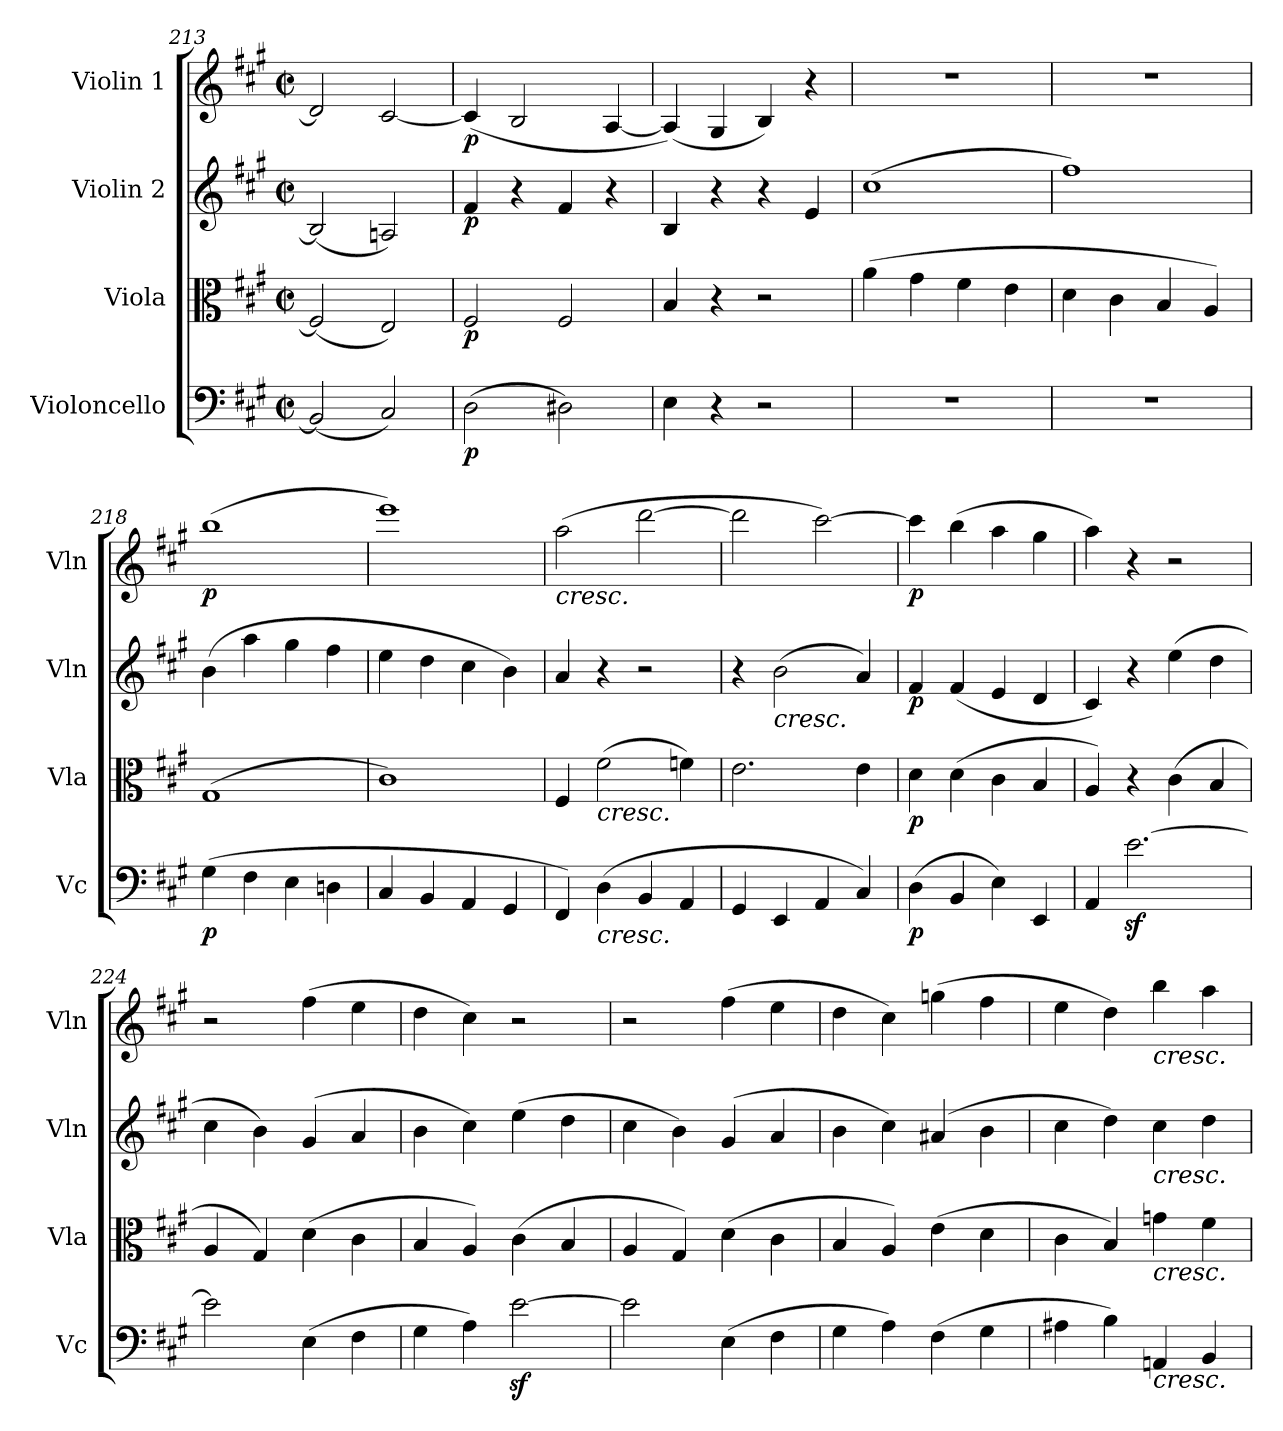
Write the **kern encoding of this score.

**kern	**dynam	**kern	**dynam	**kern	**dynam	**kern	**dynam
*part4	*part4	*part3	*part3	*part2	*part2	*part1	*part1
*staff4	*staff4	*staff3	*staff3	*staff2	*staff2	*staff1	*staff1
*I"Violoncello	*	*I"Viola	*	*I"Violin 2	*	*I"Violin 1	*
*I'Vc	*	*I'Vla	*	*I'Vln	*	*I'Vln	*
*clefF4	*	*clefC3	*	*clefG2	*	*clefG2	*
*k[f#c#g#]	*	*k[f#c#g#]	*	*k[f#c#g#]	*	*k[f#c#g#]	*
*M2/2	*	*M2/2	*	*M2/2	*	*M2/2	*
*met(c|)	*	*met(c|)	*	*met(c|)	*	*met(c|)	*
=213	=213	=213	=213	=213	=213	=213	=213
(2BB/]	.	(2F#/]	.	(2B/]	.	2d/]	.
2C#/)	.	2E/)	.	2An/)	.	[2c#/	.
=214	=214	=214	=214	=214	=214	=214	=214
!	!LO:DY:b	!	!LO:DY:b	!	!LO:DY:b	!	!LO:DY:b
(2D\	p	2F#/	p	4f#/	p	(4c#/]	p
.	.	.	.	4r	.	2B/	.
2D#X\)	.	2F#/	.	4f#/	.	.	.
.	.	.	.	4r	.	[4A/	.
=215	=215	=215	=215	=215	=215	=215	=215
4E\	.	4B/	.	4B/	.	(4A/])	.
4r	.	4r	.	4r	.	4G#/	.
2r	.	2r	.	4r	.	4B/)	.
.	.	.	.	4e/	.	4r	.
!!LO:LB:g=z
=216	=216	=216	=216	=216	=216	=216	=216
1r	.	(4a\	.	(1cc#	.	1r	.
.	.	4g#\	.	.	.	.	.
.	.	4f#\	.	.	.	.	.
.	.	4e\	.	.	.	.	.
=217	=217	=217	=217	=217	=217	=217	=217
1r	.	4d\	.	1ff#)	.	1r	.
.	.	4c#\	.	.	.	.	.
.	.	4B/	.	.	.	.	.
.	.	4A/)	.	.	.	.	.
=218	=218	=218	=218	=218	=218	=218	=218
!	!LO:DY:b	!	!	!	!	!	!LO:DY:b
(4G#\	p	(1G#	.	(4b\	.	(1bb	p
4F#\	.	.	.	4aa\	.	.	.
4E\	.	.	.	4gg#\	.	.	.
4Dn\	.	.	.	4ff#\	.	.	.
=219	=219	=219	=219	=219	=219	=219	=219
4C#/	.	1c#)	.	4ee\	.	1eee)	.
4BB/	.	.	.	4dd\	.	.	.
4AA/	.	.	.	4cc#\	.	.	.
4GG#/	.	.	.	4b\)	.	.	.
=220	=220	=220	=220	=220	=220	=220	=220
!	!	!	!	!	!	!LO:TX:b:i:t=cresc.	!
4FF#/)	.	4F#/	.	4a/	.	(2aa\	.
!	!	!LO:TX:b:i:t=cresc.	!	!	!	!	!
!LO:TX:b:i:t=cresc.	!	!	!	!	!	!	!
(4D\	.	(2f#\	.	4r	.	.	.
4BB/	.	.	.	2r	.	[2ddd\	.
4AA/	.	4fn\)	.	.	.	.	.
=221	=221	=221	=221	=221	=221	=221	=221
4GG#/	.	2.e\	.	4r	.	2ddd\]	.
!	!	!	!	!LO:TX:b:i:t=cresc.	!	!	!
4EE/	.	.	.	(2b\	.	.	.
4AA/	.	.	.	.	.	[2ccc#\)	.
4C#/)	.	4e\	.	4a/)	.	.	.
=222	=222	=222	=222	=222	=222	=222	=222
!	!LO:DY:b	!	!LO:DY:b	!	!LO:DY:b	!	!LO:DY:b
(4D\	p	4d\	p	4f#/	p	4ccc#\]	p
4BB/	.	(4d\	.	(4f#/	.	(4bb\	.
4E\)	.	4c#\	.	4e/	.	4aa\	.
4EE/	.	4B/	.	4d/	.	4gg#\	.
=223	=223	=223	=223	=223	=223	=223	=223
4AA/	.	4A/)	.	4c#/)	.	4aa\)	.
[2.ez<\	.	4r	.	4r	.	4r	.
.	.	(4c#\	.	(4ee\	.	2r	.
.	.	4B/	.	4dd\	.	.	.
=224	=224	=224	=224	=224	=224	=224	=224
2e\]	.	4A/	.	4cc#\	.	2r	.
.	.	4G#/)	.	4b\)	.	.	.
(4E\	.	(4d\	.	(4g#/	.	(4ff#\	.
4F#\	.	4c#\	.	4a/	.	4ee\	.
!!LO:LB:g=z
=225	=225	=225	=225	=225	=225	=225	=225
4G#\	.	4B/	.	4b\	.	4dd\	.
4A\)	.	4A/)	.	4cc#\)	.	4cc#\)	.
[2ez<\	.	(4c#\	.	(4ee\	.	2r	.
.	.	4B/	.	4dd\	.	.	.
!!LO:LB:g=z
=226	=226	=226	=226	=226	=226	=226	=226
2e\]	.	4A/	.	4cc#\	.	2r	.
.	.	4G#/)	.	4b\)	.	.	.
(4E\	.	(4d\	.	(4g#/	.	(4ff#\	.
4F#\	.	4c#\	.	4a/	.	4ee\	.
=227	=227	=227	=227	=227	=227	=227	=227
4G#\	.	4B/	.	4b\	.	4dd\	.
4A\)	.	4A/)	.	4cc#\)	.	4cc#\)	.
(4F#\	.	(4e\	.	(4a#X/	.	(4ggn\	.
4G#\	.	4d\	.	4b\	.	4ff#\	.
=228	=228	=228	=228	=228	=228	=228	=228
4A#X\	.	4c#\	.	4cc#\	.	4ee\	.
4B\)	.	4B/)	.	4dd\)	.	4dd\)	.
!	!	!	!	!	!	!LO:TX:b:i:t=cresc.	!
!	!	!	!	!LO:TX:b:i:t=cresc.	!	!	!
!	!	!LO:TX:b:i:t=cresc.	!	!	!	!	!
!LO:TX:b:i:t=cresc.	!	!	!	!	!	!	!
4AAn/	.	4gn\	.	4cc#\	.	4bb\	.
4BB/	.	4f#\	.	4dd\	.	4aa\	.
=	=	=	=	=	=	=	=
*-	*-	*-	*-	*-	*-	*-	*-
